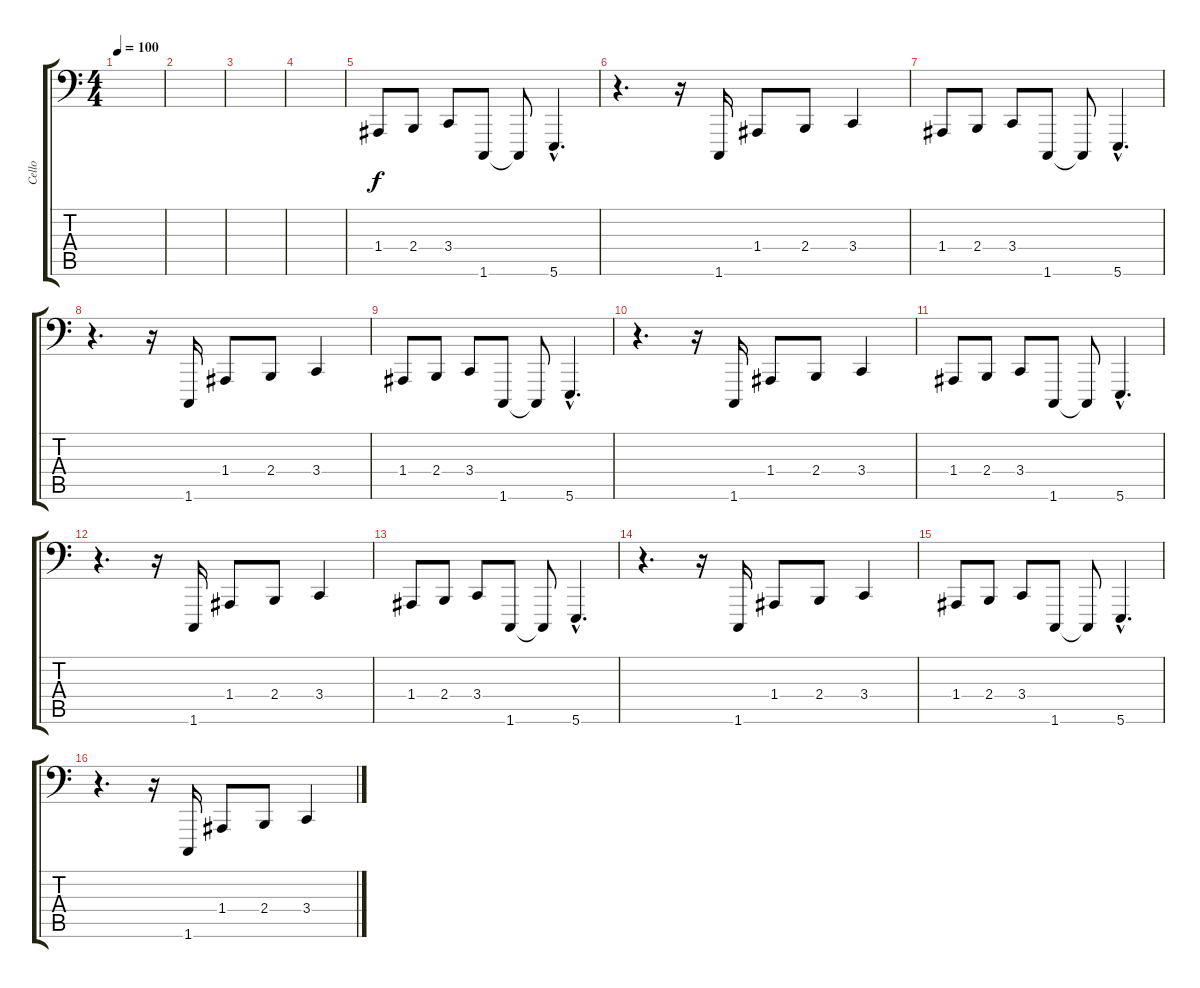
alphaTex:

\track ("Cello" "Cello") {instrument cello}
\staff {score tabs}
\tuning (C3 G2 D2 A1 E1 B0) {hide}
\ts (4 4)
\tempo 100
\clef f4
\ks c
|
|
|
|
1.4.8 2.4.8 3.4.8 1.6.8 1.6{t}.8 5.6{hac}.4{d} |
r.4{d} r.16 1.6.16 1.4.8 2.4.8 3.4.4 |
1.4.8 2.4.8 3.4.8 1.6.8 1.6{t}.8 5.6{hac}.4{d} |
r.4{d} r.16 1.6.16 1.4.8 2.4.8 3.4.4 |
1.4.8 2.4.8 3.4.8 1.6.8 1.6{t}.8 5.6{hac}.4{d} |
r.4{d} r.16 1.6.16 1.4.8 2.4.8 3.4.4 |
1.4.8 2.4.8 3.4.8 1.6.8 1.6{t}.8 5.6{hac}.4{d} |
r.4{d} r.16 1.6.16 1.4.8 2.4.8 3.4.4 |
1.4.8 2.4.8 3.4.8 1.6.8 1.6{t}.8 5.6{hac}.4{d} |
r.4{d} r.16 1.6.16 1.4.8 2.4.8 3.4.4 |
1.4.8 2.4.8 3.4.8 1.6.8 1.6{t}.8 5.6{hac}.4{d} |
r.4{d} r.16 1.6.16 1.4.8 2.4.8 3.4.4
